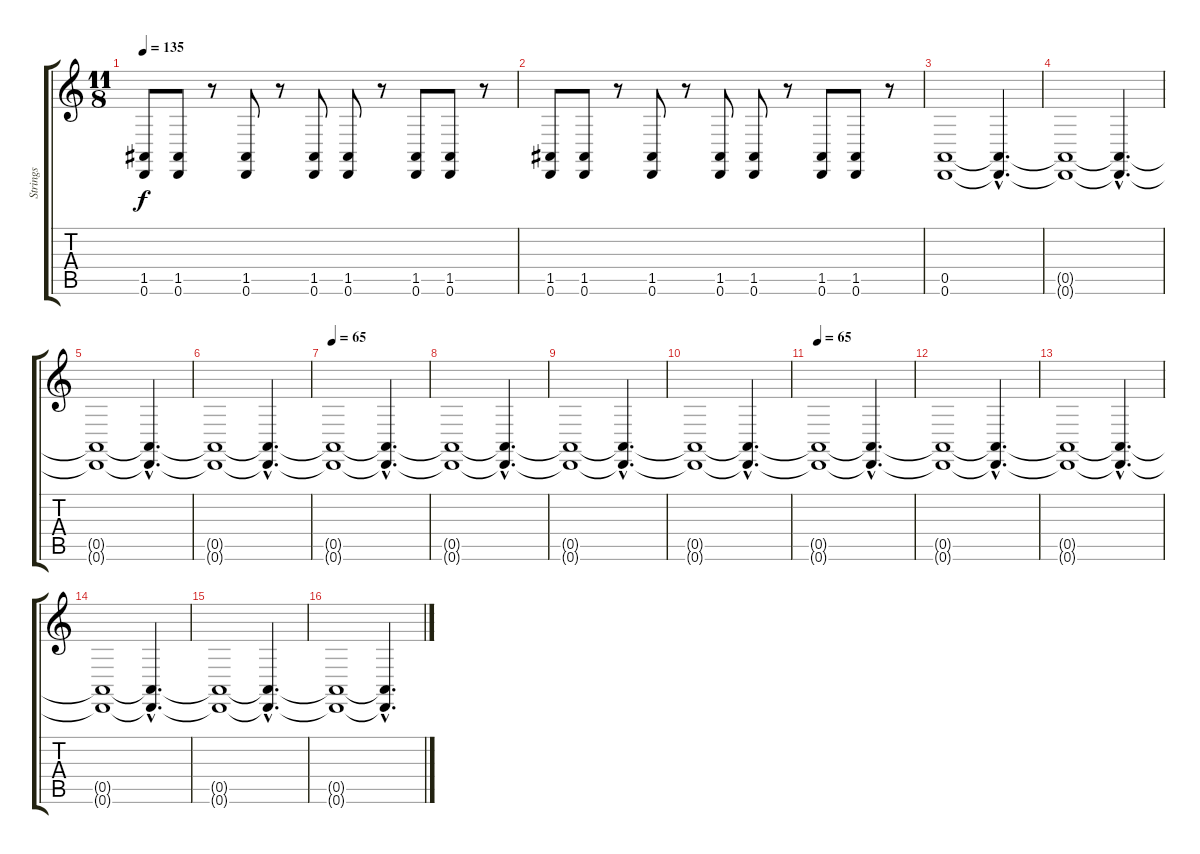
\track ("Strings" "Strings") {instrument stringensemble2}
\staff {score tabs}
\tuning (E4 B3 G3 D3 A2 D2) {hide}
\ts (11 8)
\tempo 135
\clef g2
\ks c
(1.5 0.6).8{dy f} (1.5 0.6).8 r.8 (1.5 0.6).8 r.8 (1.5 0.6).8 (1.5 0.6).8 r.8 (1.5 0.6).8 (1.5 0.6).8 r.8 |
(1.5 0.6).8 (1.5 0.6).8 r.8 (1.5 0.6).8 r.8 (1.5 0.6).8 (1.5 0.6).8 r.8 (1.5 0.6).8 (1.5 0.6).8 r.8 |
(0.5 0.6).1 (0.5{hac t} 0.6{hac t}).4{d} |
(0.5{t} 0.6{t}).1 (0.5{hac t} 0.6{hac t}).4{d} |
(0.5{t} 0.6{t}).1 (0.5{hac t} 0.6{hac t}).4{d} |
(0.5{t} 0.6{t}).1 (0.5{hac t} 0.6{hac t}).4{d} |
\tempo 65
(0.5{t} 0.6{t}).1 (0.5{hac t} 0.6{hac t}).4{d} |
(0.5{t} 0.6{t}).1 (0.5{hac t} 0.6{hac t}).4{d} |
(0.5{t} 0.6{t}).1 (0.5{hac t} 0.6{hac t}).4{d} |
(0.5{t} 0.6{t}).1 (0.5{hac t} 0.6{hac t}).4{d} |
\tempo 65
(0.5{t} 0.6{t}).1 (0.5{hac t} 0.6{hac t}).4{d} |
(0.5{t} 0.6{t}).1 (0.5{hac t} 0.6{hac t}).4{d} |
(0.5{t} 0.6{t}).1 (0.5{hac t} 0.6{hac t}).4{d} |
(0.5{t} 0.6{t}).1 (0.5{hac t} 0.6{hac t}).4{d} |
(0.5{t} 0.6{t}).1 (0.5{hac t} 0.6{hac t}).4{d} |
(0.5{t} 0.6{t}).1 (0.5{hac t} 0.6{hac t}).4{d}
